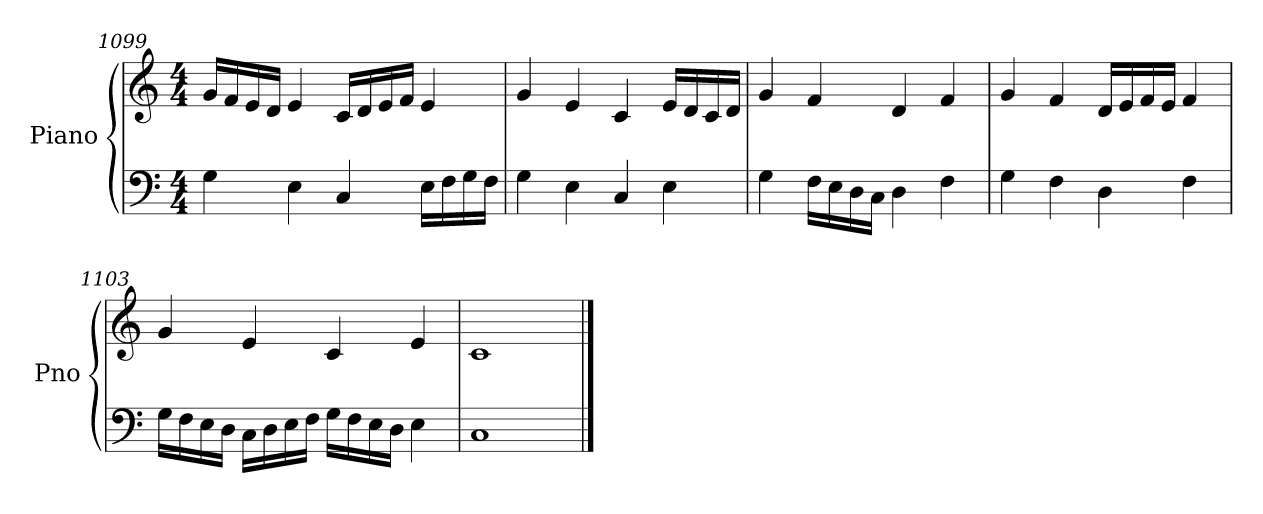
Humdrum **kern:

**kern	**kern
*part1	*part1
*staff2	*staff1
*I"Piano	*
*I'Pno	*
!!LO:LB:g=z
*clefF4	*clefG2
*k[]	*k[]
*M4/4	*M4/4
=1099	=1099
4G\	16g/LL
.	16f/
.	16e/
.	16d/JJ
4E\	4e/
4C/	16c/LL
.	16d/
.	16e/
.	16f/JJ
16E\LL	4e/
16F\	.
16G\	.
16F\JJ	.
=1100	=1100
4G\	4g/
4E\	4e/
4C/	4c/
4E\	16e/LL
.	16d/
.	16c/
.	16d/JJ
=1101	=1101
4G\	4g/
16F\LL	4f/
16E\	.
16D\	.
16C\JJ	.
4D\	4d/
4F\	4f/
!!LO:PB:g=z
=1102	=1102
4G\	4g/
4F\	4f/
4D\	16d/LL
.	16e/
.	16f/
.	16e/JJ
4F\	4f/
=1103	=1103
16G\LL	4g/
16F\	.
16E\	.
16D\JJ	.
16C\LL	4e/
16D\	.
16E\	.
16F\JJ	.
16G\LL	4c/
16F\	.
16E\	.
16D\JJ	.
4E\	4e/
=1104	=1104
1C	1c
==	==
*-	*-
